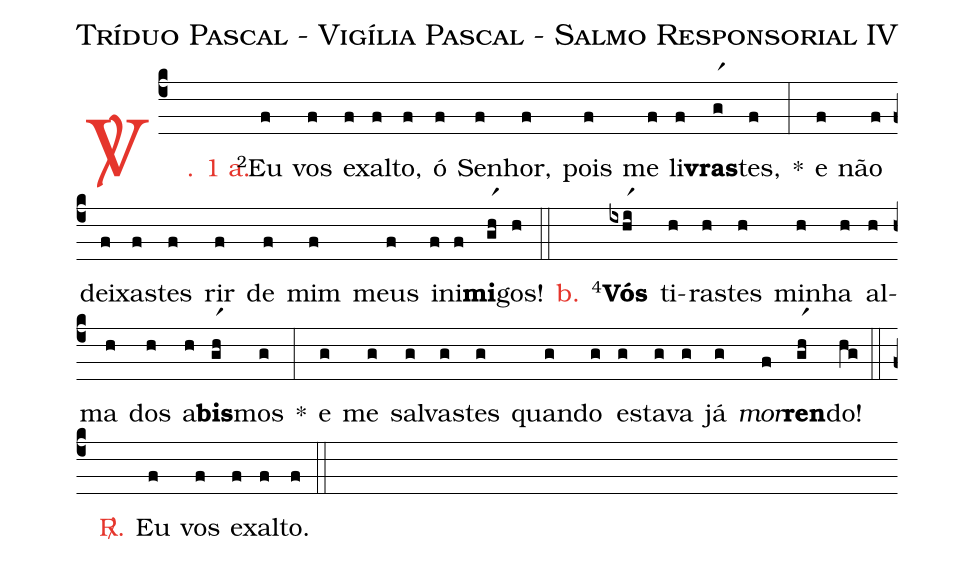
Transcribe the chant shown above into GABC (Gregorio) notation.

name: Tríduo Pascal - Vigília Pascal - Salmo Responsorial IV;
%%
(c4)

<c><sp>V/</sp>. 1 a.</c>() <v>\VSup{2}</v>Eu(f) vos(f) e(f)xal(f)to,(f) ó(f) Se(f)nhor,(f) pois(f) me(f) li(f)<b>vras</b>(gr1)tes,(f) *(:)
e(f) não(f) dei(f)xas(f)tes(f) rir(f) de(f) mim(f) meus(f) i(f)ni(f)<b>mi</b>(gr1h)gos!(h)

(::)

<nlba><c>b.</c>() <v>\VSup{4}</v><b>Vós</b></nlba>(ixhr1i) ti(h)ras(h)tes(h) mi(h)nha(h) al(h)ma(h) dos(h) a(h)<b>bis</b>(gr1h)mos(g) *(:)
e(g) me(g) sal(g)vas(g)tes(g) quan(g)do(g) es(g)ta(g)va(g) já(g) <i>mor</i>(f)<b>ren</b>(gr1h)do!(hg)

(::)

<nlba><c><sp>R/</sp>.</c>() Eu</nlba>(f) vos(f) e(f)xal(f)to.(f)

(::)
